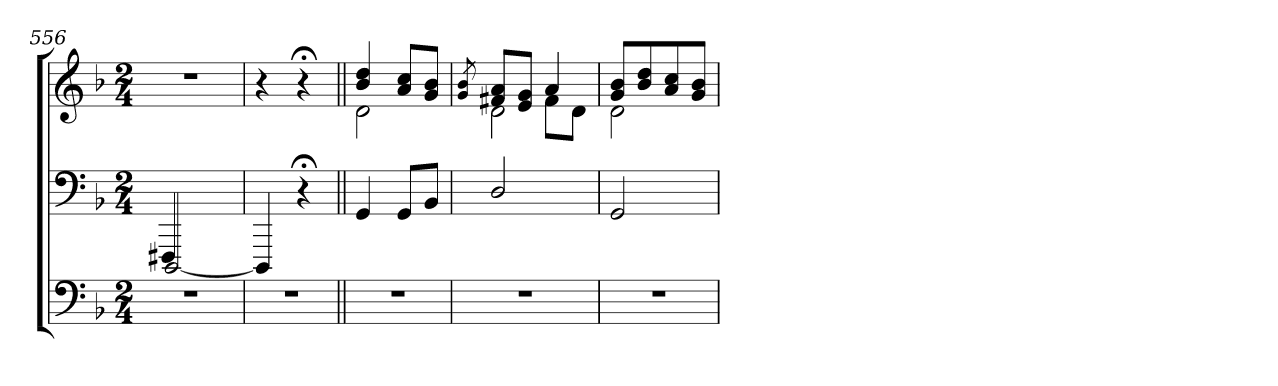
**kern	**kern	**kern
*part3	*part2	*part1
*staff3	*staff2	*staff1
*clefF4	*clefF4	*clefG2
*k[b-]	*k[b-]	*k[b-]
*M2/4	*M2/4	*M2/4
=556	=556	=556
*	*^	*
2r	4FFF#X/	[2DDD/	2r
.	4ryy	.	.
*	*v	*v	*
=557	=557	=557
2r	4DDD]	4r
.	4r;<	4r;<
=558||	=558||	=558||
*	*	*^
2r	4GG	4dd 4b-	2d
.	8GGL	8cc 8aL	.
.	8BB-J	8b- 8gJ	.
=559	=559	=559	=559
*	*	*	*^
.	.	.	.	8qb-/ 8qg
2r	2D/	8a 8f#XL	4ryy	2d\
.	.	8g 8eJ	.	.
.	.	4a	8f#L	.
.	.	.	8dJ	.
*	*	*	*v	*v
=560	=560	=560	=560
2r	2GG	8b- 8gL	2d
.	.	8dd 8b-	.
.	.	8cc 8a	.
.	.	8b- 8gJ	.
*	*	*v	*v
=	=	=
*-	*-	*-
